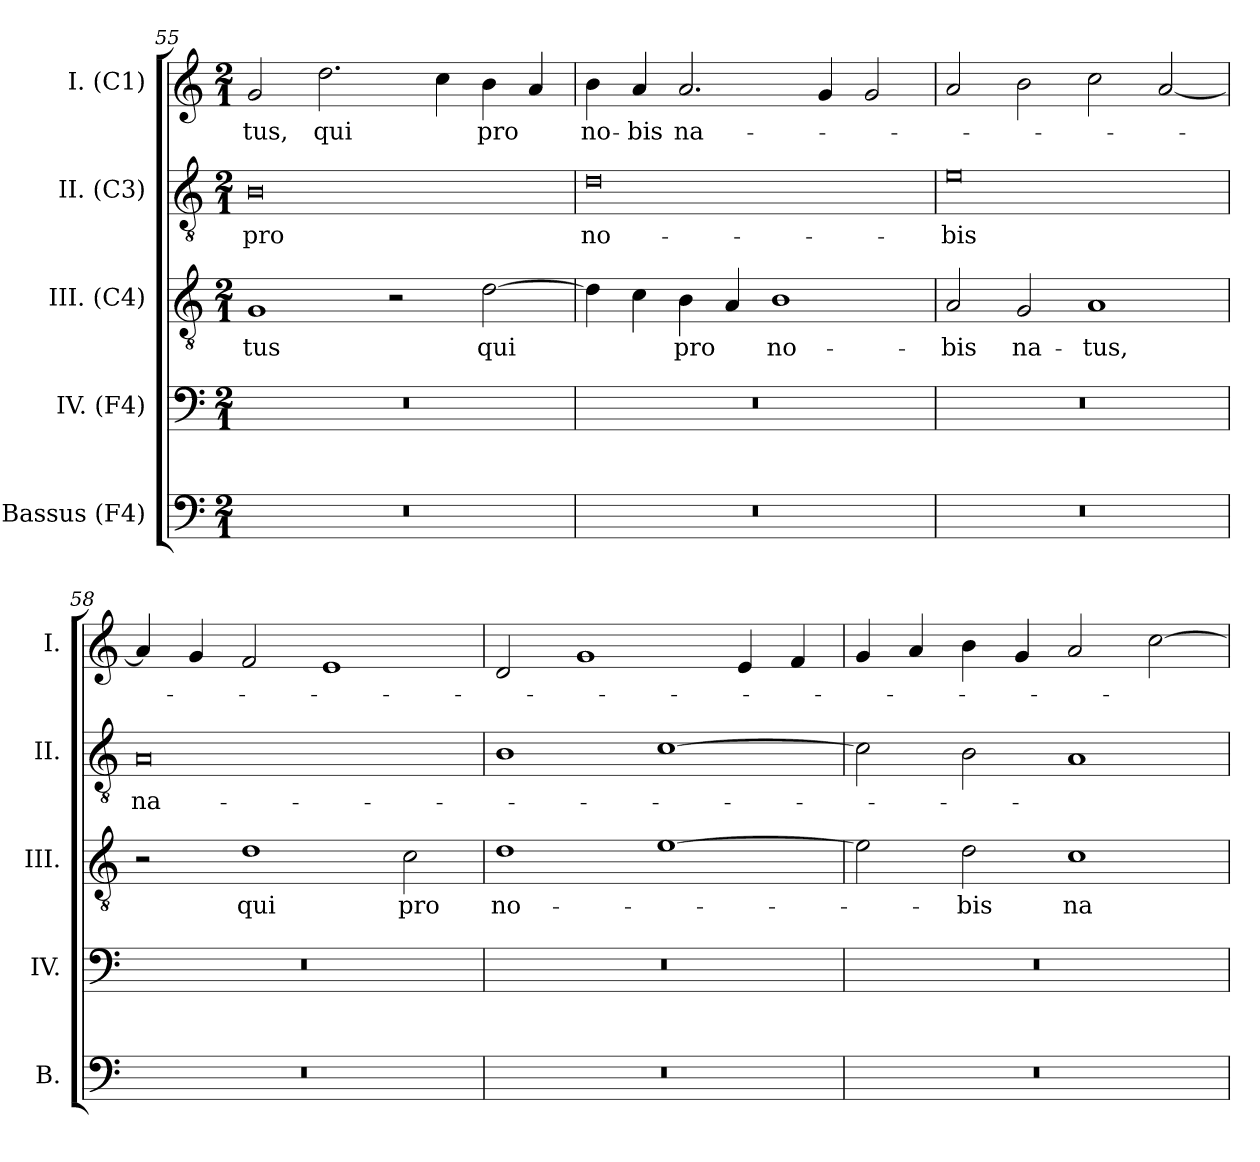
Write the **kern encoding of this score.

**kern	**kern	**kern	**text	**kern	**text	**kern	**text
*part5	*part4	*part3	*part3	*part2	*part2	*part1	*part1
*staff5	*staff4	*staff3	*staff3	*staff2	*staff2	*staff1	*staff1
*I"Bassus (F4)	*I"IV. (F4)	*I"III. (C4)	*	*I"II. (C3)	*	*I"I. (C1)	*
*I'B.	*I'IV.	*I'III.	*	*I'II.	*	*I'I.	*
!!LO:LB:g=z
*clefF4	*clefF4	*clefGv2	*	*clefGv2	*	*clefG2	*
*	*ITrd7c12	*ITrd7c12	*	*ITrd7c12	*	*	*
*k[]	*k[]	*k[]	*	*k[]	*	*k[]	*
*C:	*C:	*C:	*	*C:	*	*C:	*
*M2/1	*M2/1	*M2/1	*	*M2/1	*	*M2/1	*
=55	=55	=55	=55	=55	=55	=55	=55
!LO:N:vis=1	!LO:N:vis=1	!	!	!	!	!	!
!	!	!	!LO:LY:b:color=#000000	!	!	!	!
!	!	!	!	!	!LO:LY:b:color=#000000	!	!
!	!	!	!	!	!	!	!LO:LY:b:color=#000000
0r	0r	1GGi	-tus	0BBi	pro	2gi/	-tus,
!	!	!	!	!	!	!	!LO:LY:b:color=#000000
.	.	.	.	.	.	2.ddi\	qui
.	.	2r	.	.	.	.	.
.	.	.	.	.	.	4cci\	.
!	!	!	!LO:LY:b:color=#000000	!	!	!	!
!	!	!	!	!	!	!	!LO:LY:b:color=#000000
.	.	[2Di\	qui	.	.	4bi\	pro
.	.	.	.	.	.	4ai/	.
=56	=56	=56	=56	=56	=56	=56	=56
!LO:N:vis=1	!LO:N:vis=1	!	!	!	!	!	!
!	!	!	!	!	!LO:LY:b:color=#000000	!	!
!	!	!	!	!	!	!	!LO:LY:b:color=#000000
0r	0r	4Di\]	.	0Di	no-	4bi\	no-
!	!	!	!	!	!	!	!LO:LY:b:color=#000000
.	.	4Ci\	.	.	.	4ai/	-bis
!	!	!	!LO:LY:b:color=#000000	!	!	!	!
!	!	!	!	!	!	!	!LO:LY:b:color=#000000
.	.	4BBi\	pro	.	.	2.ai/	na-
.	.	4AAi/	.	.	.	.	.
!	!	!	!LO:LY:b:color=#000000	!	!	!	!
.	.	1BBi	no-	.	.	.	.
.	.	.	.	.	.	4gi/	.
.	.	.	.	.	.	2gi/	.
=57	=57	=57	=57	=57	=57	=57	=57
!LO:N:vis=1	!LO:N:vis=1	!	!	!	!	!	!
!	!	!	!LO:LY:b:color=#000000	!	!	!	!
!	!	!	!	!	!LO:LY:b:color=#000000	!	!
0r	0r	2AAi/	-bis	0Ei	-bis	2ai/	.
!	!	!	!LO:LY:b:color=#000000	!	!	!	!
.	.	2GGi/	na-	.	.	2bi\	.
!	!	!	!LO:LY:b:color=#000000	!	!	!	!
.	.	1AAi	-tus,	.	.	2cci\	.
.	.	.	.	.	.	[2ai/	.
=58	=58	=58	=58	=58	=58	=58	=58
!LO:N:vis=1	!LO:N:vis=1	!	!	!	!	!	!
!	!	!	!	!	!LO:LY:b:color=#000000	!	!
0r	0r	2r	.	0AAi	na-	4ai/]	.
.	.	.	.	.	.	4gi/	.
!	!	!	!LO:LY:b:color=#000000	!	!	!	!
.	.	1Di	qui	.	.	2fi/	.
.	.	.	.	.	.	1ei	.
!	!	!	!LO:LY:b:color=#000000	!	!	!	!
.	.	2Ci\	pro	.	.	.	.
!!LO:LB:g=z
=59	=59	=59	=59	=59	=59	=59	=59
!LO:N:vis=1	!LO:N:vis=1	!	!	!	!	!	!
!	!	!	!LO:LY:b:color=#000000	!	!	!	!
0r	0r	1Di	no-	1BBi	.	2di/	.
.	.	.	.	.	.	1gi	.
.	.	[1Ei	.	[1Ci	.	.	.
.	.	.	.	.	.	4ei/	.
.	.	.	.	.	.	4fi/	.
=60	=60	=60	=60	=60	=60	=60	=60
!LO:N:vis=1	!LO:N:vis=1	!	!	!	!	!	!
0r	0r	2Ei\]	.	2Ci\]	.	4gi/	.
.	.	.	.	.	.	4ai/	.
!	!	!	!LO:LY:b:color=#000000	!	!	!	!
.	.	2Di\	-bis	2BBi\	.	4bi\	.
.	.	.	.	.	.	4gi/	.
!	!	!	!LO:LY:b:color=#000000	!	!	!	!
.	.	1Ci	na-	1AAi	.	2ai/	.
.	.	.	.	.	.	[2cci\	.
=	=	=	=	=	=	=	=
*-	*-	*-	*-	*-	*-	*-	*-
